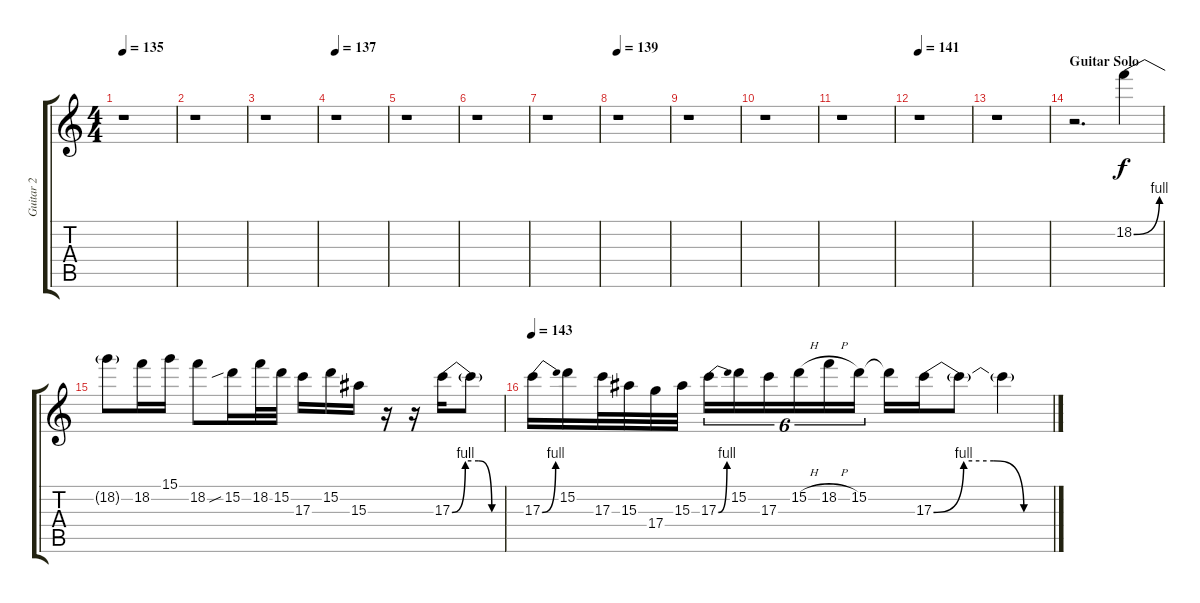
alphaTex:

\track ("Guitar 2" "Guitar 2") {instrument electricguitarclean}
\staff {score tabs}
\tuning (E4 B3 G3 D3 A2 E2) {hide}
\ts (4 4)
\tempo 135
\clef g2
\ks c
r.1{dy f} |
r.1 |
r.1 |
\tempo 137
r.1 |
r.1 |
r.1 |
r.1 |
\tempo 139
r.1 |
r.1 |
r.1 |
r.1 |
\tempo 141
r.1 |
r.1 |
\section ("" "Guitar Solo")
r.2{d volume 10 instrument overdrivenguitar} 18.2{be (bend 0 0 60 4)}.4 |
18.2{t}.8 18.2.16 15.1.16 18.2.8 15.2{sib}.16 18.2.32 15.2.32 17.3.16 15.2.16 15.3.16 r.16 r.16 17.3{be (custom 0 0 15 4 30 4 45 0 60 0)}.16 17.3{t}.8 |
\tempo 143
17.3{be (bend 0 0 60 4)}.16 15.2.16 17.3.32 15.3.32 17.4.32 15.3.32 17.3{be (bend 0 0 60 4)}.16{tu (6 4)} 15.2.16{tu (6 4)} 17.3.16{tu (6 4)} 15.2{h}.16{tu (6 4)} 18.2{h}.16{tu (6 4)} 15.2.16{tu (6 4)} 15.2{t}.16 17.3{be (custom 0 0 15 4 30 4 45 0 60 0)}.16 17.3{t}.8 17.3{t}.4
